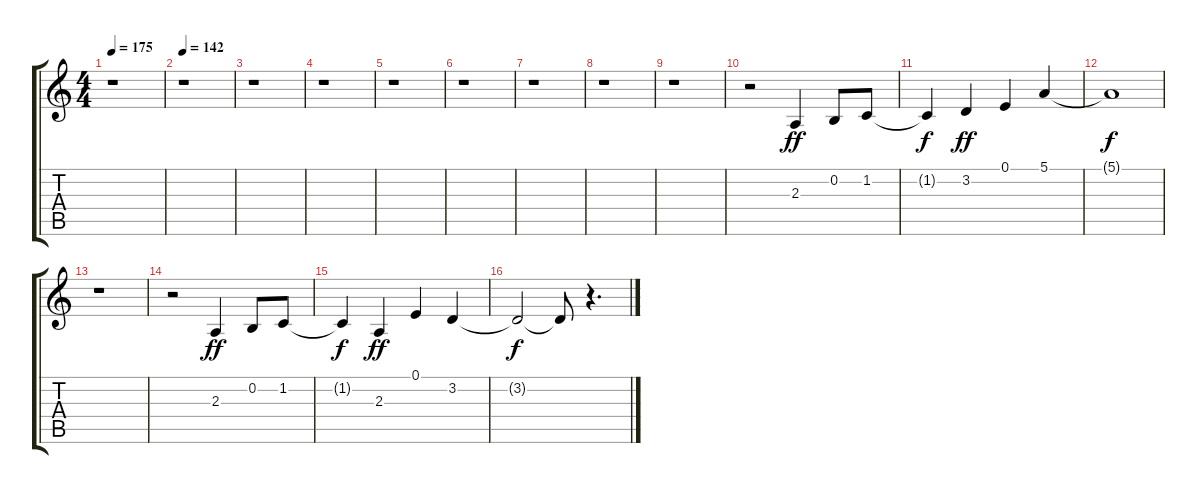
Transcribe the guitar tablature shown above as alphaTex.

\track "" {instrument clarinet}
\staff {score tabs}
\tuning (E4 B3 G3 D3 A2 E2) {hide}
\ts (4 4)
\tempo 175
\clef g2
\ks c
r.1{dy ff instrument clarinet} |
\tempo 142
r.1 |
r.1 |
r.1 |
r.1 |
r.1 |
r.1 |
r.1 |
r.1 |
r.2 2.3.4 0.2.8 1.2.8 |
1.2{t}.4{dy f} 3.2.4{dy ff} 0.1.4 5.1.4 |
5.1{t}.1{dy f} |
r.1 |
r.2 2.3.4{dy ff} 0.2.8 1.2.8 |
1.2{t}.4{dy f} 2.3.4{dy ff} 0.1.4 3.2.4 |
3.2{t}.2{dy f} 3.2{t}.8 r.4{d}
